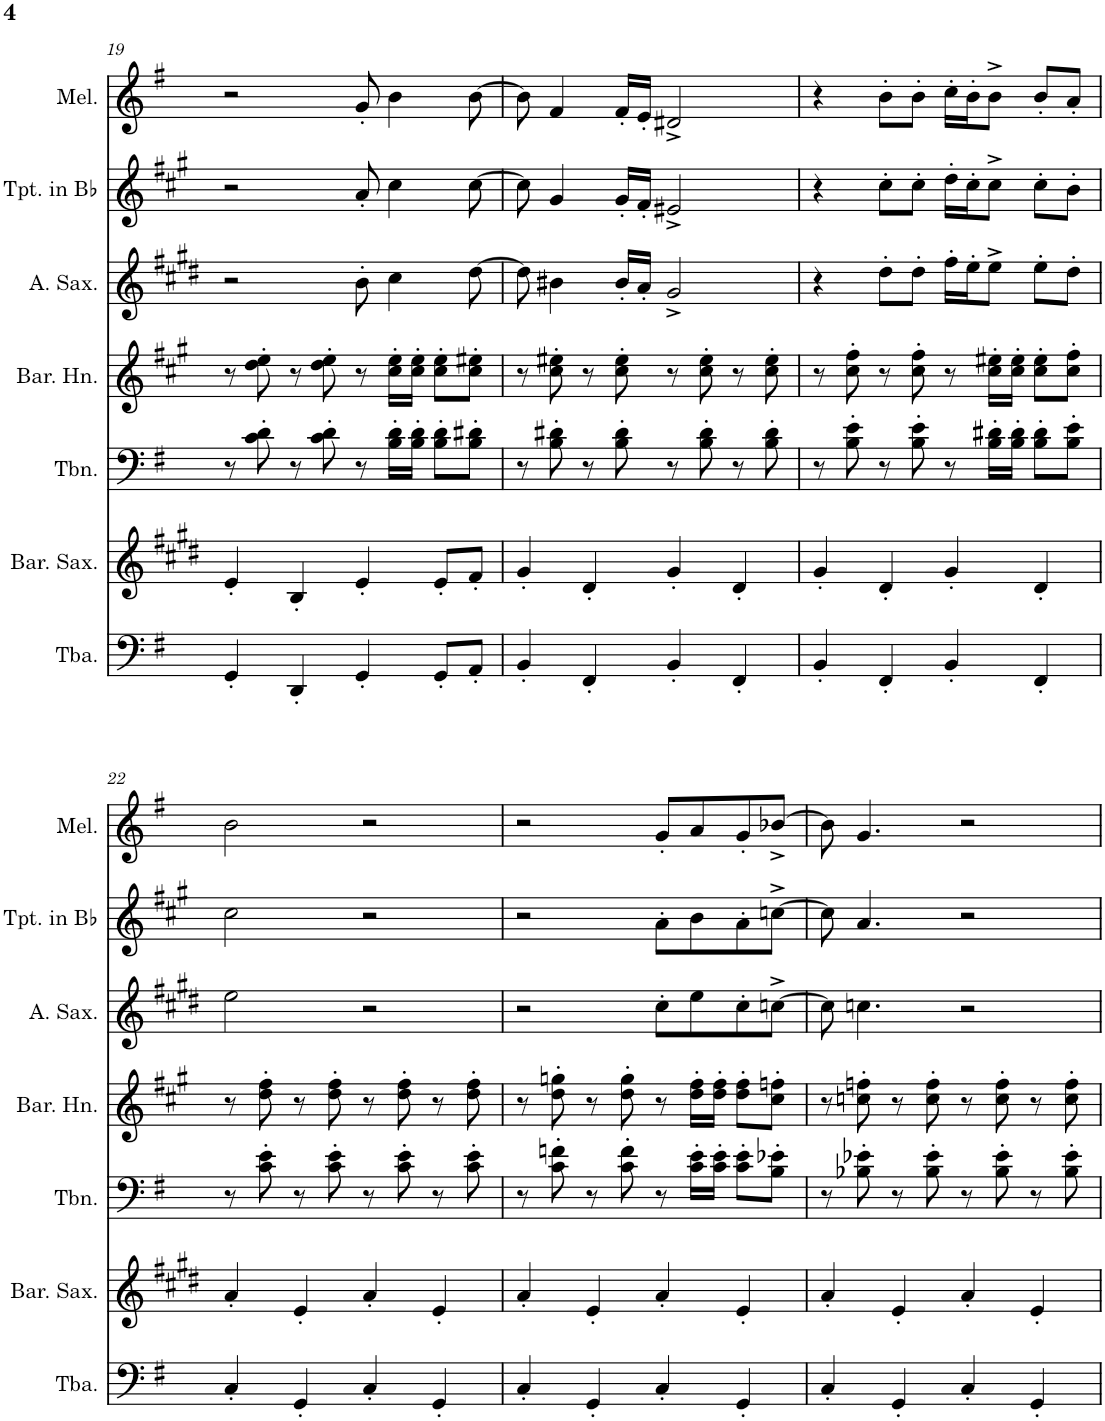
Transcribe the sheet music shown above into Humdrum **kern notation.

**kern	**kern	**kern	**kern	**kern	**kern	**kern
*part7	*part6	*part5	*part4	*part3	*part2	*part1
*staff7	*staff6	*staff5	*staff4	*staff3	*staff2	*staff1
*I"Tuba	*I"Baritone Saxophone	*I"Trombone	*I"Baritone Horn	*I"Alto Saxophone	*I"Trumpet in Bb	*I"Melodica
*I'Tba.	*I'Bar. Sax.	*I'Tbn.	*I'Bar. Hn.	*I'A. Sax.	*I'Tpt. in Bb	*I'Mel.
!!LO:PB:g=z
*clefF4	*clefG2	*clefF4	*clefG2	*clefG2	*clefG2	*clefG2
*	*Trd12c21	*	*Trd8c14	*Trd5c9	*Trd1c2	*
*k[f#]	*k[f#c#g#d#]	*k[f#]	*k[f#c#g#]	*k[f#c#g#d#]	*k[f#c#g#]	*k[f#]
*M4/4	*M4/4	*M4/4	*M4/4	*M4/4	*M4/4	*M4/4
=19	=19	=19	=19	=19	=19	=19
4GG'/	4e'/	8r	8r	2r	2r	2r
.	.	8c\' 8d\'	8dd\' 8ee\'	.	.	.
4DD'/	4B'/	8r	8r	.	.	.
.	.	8c\' 8d\'	8dd\' 8ee\'	.	.	.
4GG'/	4e'/	8r	8r	8b'\	8a'/	8g'/
.	.	16B\' 16d\'LL	16cc#\' 16ee\'LL	4cc#\	4cc#\	4b\
.	.	16B\' 16d\'JJ	16cc#\' 16ee\'JJ	.	.	.
8GG'/L	8e'/L	8B\' 8d\'L	8cc#\' 8ee\'L	.	.	.
8AA'/J	8f#'/J	8B\' 8d#X\'J	8cc#\' 8ee#X\'J	[8dd#\	[8cc#\	[8b\
=20	=20	=20	=20	=20	=20	=20
4BB'/	4g#'/	8r	8r	8dd#\]	8cc#\]	8b\]
.	.	8B\' 8d#X\'	8cc#\' 8ee#X\'	4b#X\	4g#/	4f#/
4FF#'/	4d#'/	8r	8r	.	.	.
.	.	8B\' 8d#\'	8cc#\' 8ee#\'	16b#'/LL	16g#'/LL	16f#'/LL
.	.	.	.	16a'/JJ	16f#'/JJ	16e'/JJ
4BB'/	4g#'/	8r	8r	2g#^/	2e#X^/	2d#X^/
.	.	8B\' 8d#\'	8cc#\' 8ee#\'	.	.	.
4FF#'/	4d#'/	8r	8r	.	.	.
.	.	8B\' 8d#\'	8cc#\' 8ee#\'	.	.	.
=21	=21	=21	=21	=21	=21	=21
4BB'/	4g#'/	8r	8r	4r	4r	4r
.	.	8B\' 8e\'	8cc#\' 8ff#\'	.	.	.
4FF#'/	4d#'/	8r	8r	8dd#'\L	8cc#'\L	8b'\L
.	.	8B\' 8e\'	8cc#\' 8ff#\'	8dd#'\J	8cc#'\J	8b'\J
4BB'/	4g#'/	8r	8r	16ff#'\LL	16dd'\LL	16cc'\LL
.	.	.	.	16ee'\J	16cc#'\J	16b'\J
.	.	16B\' 16d#X\'LL	16cc#\' 16ee#X\'LL	8ee^\J	8cc#^\J	8b^\J
.	.	16B\' 16d#\'JJ	16cc#\' 16ee#\'JJ	.	.	.
4FF#'/	4d#'/	8B\' 8d#\'L	8cc#\' 8ee#\'L	8ee'\L	8cc#'\L	8b'/L
.	.	8B\' 8e\'J	8cc#\' 8ff#\'J	8dd#'\J	8b'\J	8a'/J
!!LO:LB:g=z
=22	=22	=22	=22	=22	=22	=22
4C'/	4a'/	8r	8r	2ee\	2cc#\	2b\
.	.	8c\' 8e\'	8dd\' 8ff#\'	.	.	.
4GG'/	4e'/	8r	8r	.	.	.
.	.	8c\' 8e\'	8dd\' 8ff#\'	.	.	.
4C'/	4a'/	8r	8r	2r	2r	2r
.	.	8c\' 8e\'	8dd\' 8ff#\'	.	.	.
4GG'/	4e'/	8r	8r	.	.	.
.	.	8c\' 8e\'	8dd\' 8ff#\'	.	.	.
=23	=23	=23	=23	=23	=23	=23
4C'/	4a'/	8r	8r	2r	2r	2r
.	.	8c\' 8fn\'	8dd\' 8ggn\'	.	.	.
4GG'/	4e'/	8r	8r	.	.	.
.	.	8c\' 8f\'	8dd\' 8gg\'	.	.	.
4C'/	4a'/	8r	8r	8cc#'\L	8a'\L	8g'/L
.	.	16c\' 16e\'LL	16dd\' 16ff#\'LL	8ee\	8b\	8a/
.	.	16c\' 16e\'JJ	16dd\' 16ff#\'JJ	.	.	.
4GG'/	4e'/	8c\' 8e\'L	8dd\' 8ff#\'L	8cc#'\	8a'\	8g'/
.	.	8B\' 8e-X\'J	8cc#\' 8ffn\'J	[8ccn^\J	[8ccn^\J	[8b-X^/J
=24	=24	=24	=24	=24	=24	=24
4C'/	4a'/	8r	8r	8cc\]	8cc\]	8b-\]
.	.	8B-X\' 8e-X\'	8ccn\' 8ffn\'	4.ccn\	4.a/	4.g/
4GG'/	4e'/	8r	8r	.	.	.
.	.	8B-\' 8e-\'	8cc\' 8ff\'	.	.	.
4C'/	4a'/	8r	8r	2r	2r	2r
.	.	8B-\' 8e-\'	8cc\' 8ff\'	.	.	.
4GG'/	4e'/	8r	8r	.	.	.
.	.	8B-\' 8e-\'	8cc\' 8ff\'	.	.	.
=	=	=	=	=	=	=
*-	*-	*-	*-	*-	*-	*-
